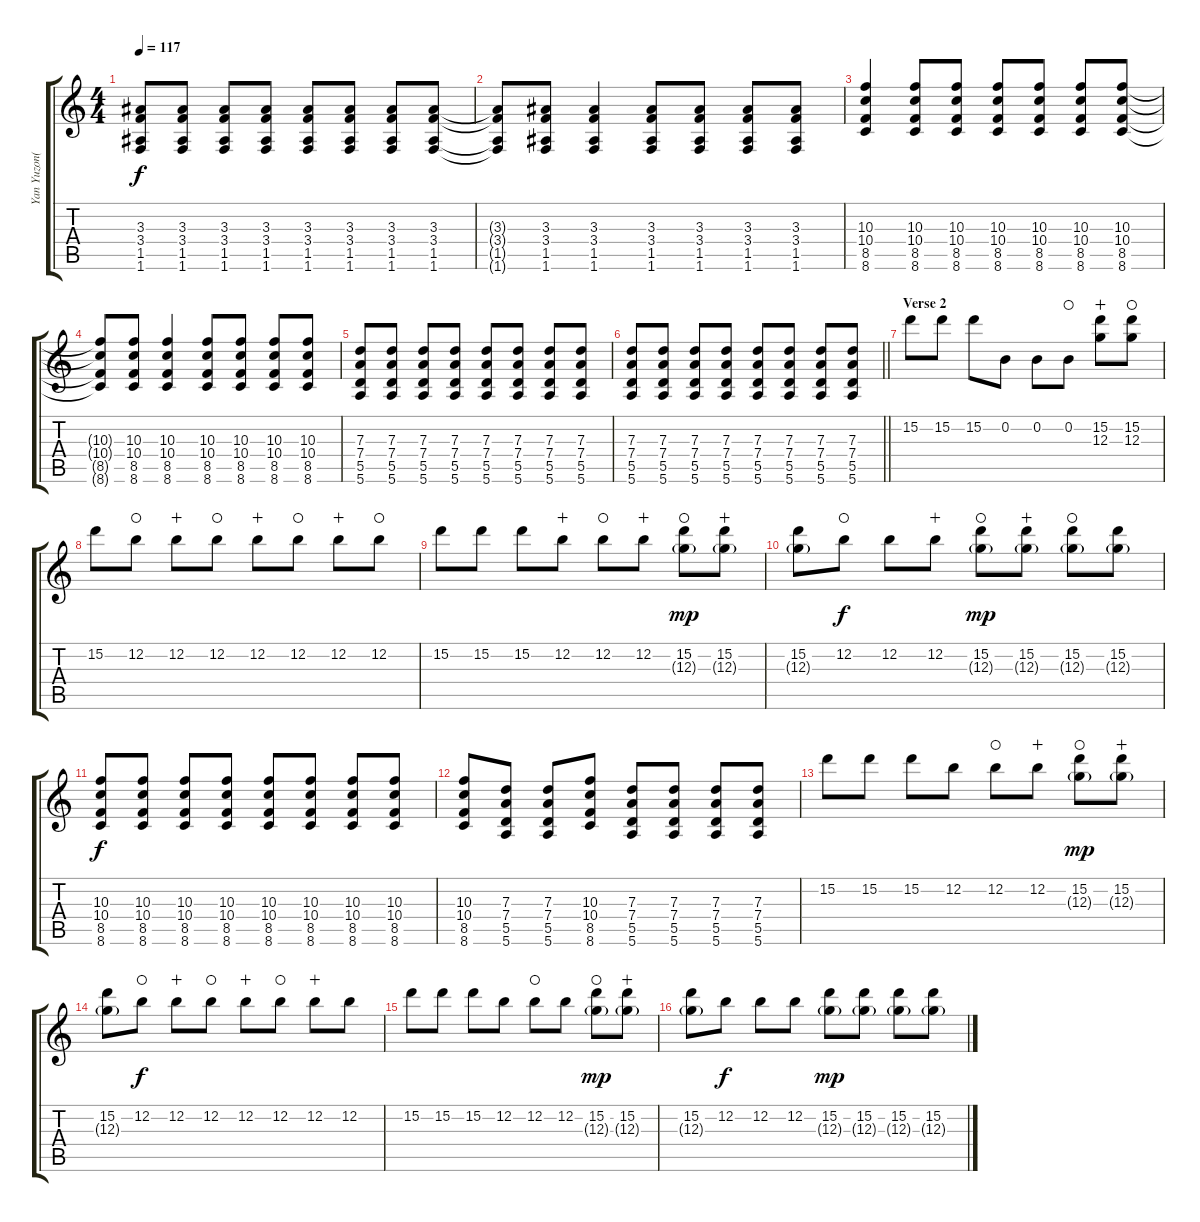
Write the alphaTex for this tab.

\track ("Yan Yuzon(Lead)" "Yan Yuzon(") {instrument overdrivenguitar}
\staff {score tabs}
\tuning (E4 B3 G3 D3 A2 E2) {hide}
\ts (4 4)
\tempo 117
\clef g2
\ks c
(3.3 3.4 1.5 1.6).8{dy f volume 11 instrument distortionguitar} (3.3 3.4 1.5 1.6).8 (3.3 3.4 1.5 1.6).8 (3.3 3.4 1.5 1.6).8 (3.3 3.4 1.5 1.6).8 (3.3 3.4 1.5 1.6).8 (3.3 3.4 1.5 1.6).8 (3.3 3.4 1.5 1.6).8 |
(3.3{t} 3.4{t} 1.5{t} 1.6{t}).8 (3.3 3.4 1.5 1.6).8 (3.3 3.4 1.5 1.6).4 (3.3 3.4 1.5 1.6).8 (3.3 3.4 1.5 1.6).8 (3.3 3.4 1.5 1.6).8 (3.3 3.4 1.5 1.6).8 |
(10.3 10.4 8.5 8.6).4 (10.3 10.4 8.5 8.6).8 (10.3 10.4 8.5 8.6).8 (10.3 10.4 8.5 8.6).8 (10.3 10.4 8.5 8.6).8 (10.3 10.4 8.5 8.6).8 (10.3 10.4 8.5 8.6).8 |
(10.3{t} 10.4{t} 8.5{t} 8.6{t}).8 (10.3 10.4 8.5 8.6).8 (10.3 10.4 8.5 8.6).4 (10.3 10.4 8.5 8.6).8 (10.3 10.4 8.5 8.6).8 (10.3 10.4 8.5 8.6).8 (10.3 10.4 8.5 8.6).8 |
(7.3 7.4 5.5 5.6).8 (7.3 7.4 5.5 5.6).8 (7.3 7.4 5.5 5.6).8 (7.3 7.4 5.5 5.6).8 (7.3 7.4 5.5 5.6).8 (7.3 7.4 5.5 5.6).8 (7.3 7.4 5.5 5.6).8 (7.3 7.4 5.5 5.6).8 |
\barLineRight lightlight
(7.3 7.4 5.5 5.6).8 (7.3 7.4 5.5 5.6).8 (7.3 7.4 5.5 5.6).8 (7.3 7.4 5.5 5.6).8 (7.3 7.4 5.5 5.6).8 (7.3 7.4 5.5 5.6).8 (7.3 7.4 5.5 5.6).8 (7.3 7.4 5.5 5.6).8 |
\section ("" "Verse 2")
15.2.8{volume 4 instrument distortionguitar} 15.2.8 15.2.8 0.2.8 0.2.8 0.2.8{waho} (15.2 12.3).8{wahc} (15.2 12.3).8{waho} |
15.2.8 12.2.8{waho} 12.2.8{wahc} 12.2.8{waho} 12.2.8{wahc} 12.2.8{waho} 12.2.8{wahc} 12.2.8{waho} |
15.2.8 15.2.8 15.2.8 12.2.8{wahc} 12.2.8{waho} 12.2.8{wahc} (15.2 12.3{g}).8{dy mp waho} (15.2 12.3{g}).8{wahc} |
(15.2 12.3{g}).8 12.2.8{dy f waho} 12.2.8 12.2.8{wahc} (15.2 12.3{g}).8{dy mp waho} (15.2 12.3{g}).8{wahc} (15.2 12.3{g}).8{waho} (15.2 12.3{g}).8 |
(10.3 10.4 8.5 8.6).8{dy f volume 11 instrument distortionguitar} (10.3 10.4 8.5 8.6).8 (10.3 10.4 8.5 8.6).8 (10.3 10.4 8.5 8.6).8 (10.3 10.4 8.5 8.6).8 (10.3 10.4 8.5 8.6).8 (10.3 10.4 8.5 8.6).8 (10.3 10.4 8.5 8.6).8 |
(10.3 10.4 8.5 8.6).8 (7.3 7.4 5.5 5.6).8 (7.3 7.4 5.5 5.6).8 (10.3 10.4 8.5 8.6).8 (7.3 7.4 5.5 5.6).8 (7.3 7.4 5.5 5.6).8 (7.3 7.4 5.5 5.6).8 (7.3 7.4 5.5 5.6).8 |
15.2.8{volume 4 instrument distortionguitar} 15.2.8 15.2.8 12.2.8 12.2.8{waho} 12.2.8{wahc} (15.2 12.3{g}).8{dy mp waho} (15.2 12.3{g}).8{wahc} |
(15.2 12.3{g}).8 12.2.8{dy f waho} 12.2.8{wahc} 12.2.8{waho} 12.2.8{wahc} 12.2.8{waho} 12.2.8{wahc} 12.2.8 |
15.2.8 15.2.8 15.2.8 12.2.8 12.2.8{waho} 12.2.8 (15.2 12.3{g}).8{dy mp waho} (15.2 12.3{g}).8{wahc} |
(15.2 12.3{g}).8 12.2.8{dy f} 12.2.8 12.2.8 (15.2 12.3{g}).8{dy mp} (15.2 12.3{g}).8 (15.2 12.3{g}).8 (15.2 12.3{g}).8
